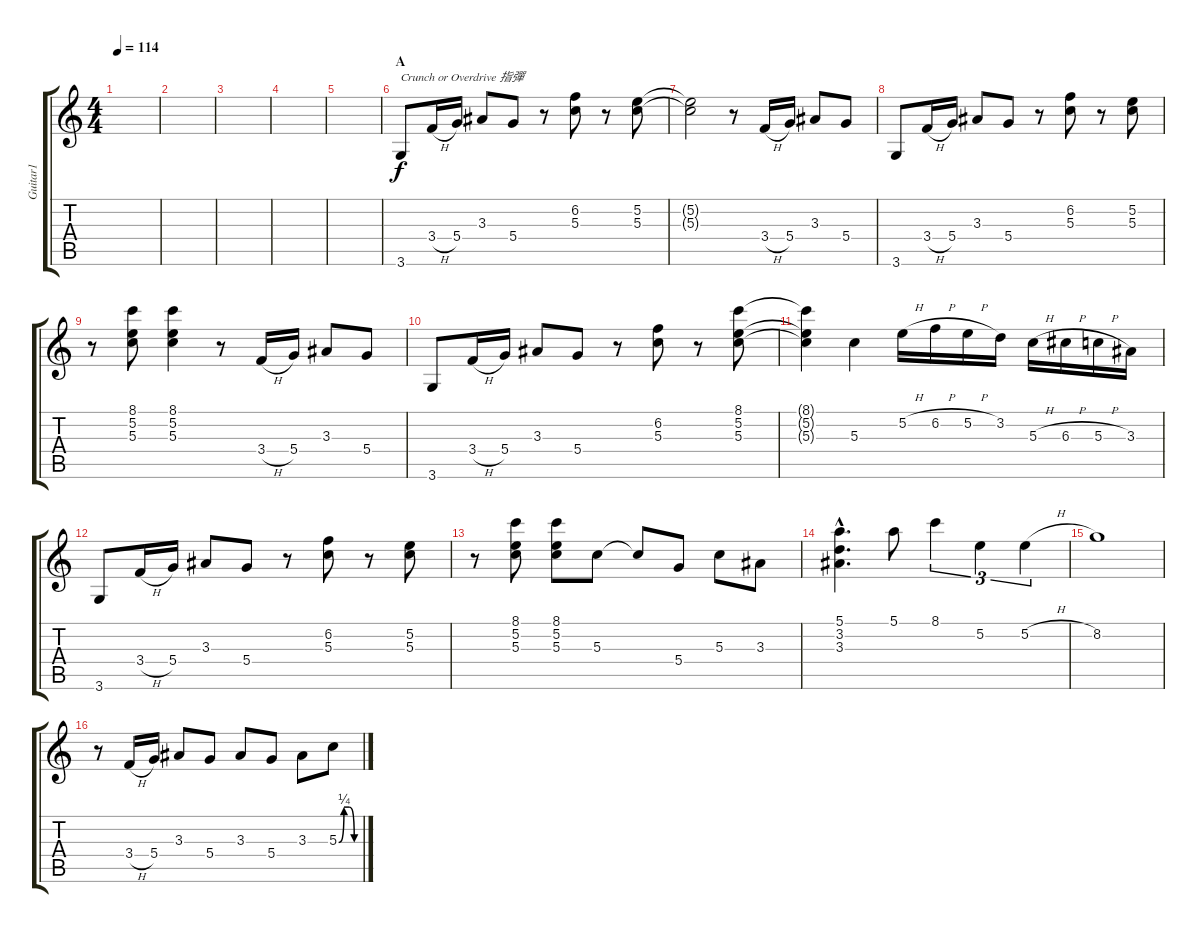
\track ("Guitar1" "Guitar1") {instrument overdrivenguitar}
\staff {score tabs}
\tuning (E4 B3 G3 D3 A2 E2) {hide}
\ts (4 4)
\tempo 114
\clef g2
\ks c
|
|
|
|
|
\section ("" "A")
3.6.8{txt "Crunch or Overdrive 指彈"} 3.4{h}.16 5.4.16 3.3.8 5.4.8 r.8 (6.2 5.3).8 r.8 (5.2 5.3).8 |
(5.2{t} 5.3{t}).2 r.8 3.4{h}.16 5.4.16 3.3.8 5.4.8 |
3.6.8 3.4{h}.16 5.4.16 3.3.8 5.4.8 r.8 (6.2 5.3).8 r.8 (5.2 5.3).8 |
r.8 (8.1 5.2 5.3).8 (8.1 5.2 5.3).4 r.8 3.4{h}.16 5.4.16 3.3.8 5.4.8 |
3.6.8 3.4{h}.16 5.4.16 3.3.8 5.4.8 r.8 (6.2 5.3).8 r.8 (8.1 5.2 5.3).8 |
(8.1{t} 5.2{t} 5.3{t}).4 5.3.4 5.2{h}.16 6.2{h}.16 5.2{h}.16 3.2.16 5.3{h}.16 6.3{h}.16 5.3{h}.16 3.3.16 |
3.6.8 3.4{h}.16 5.4.16 3.3.8 5.4.8 r.8 (6.2 5.3).8 r.8 (5.2 5.3).8 |
r.8 (8.1 5.2 5.3).8 (8.1 5.2 5.3).8 5.3.8 5.3{t}.8 5.4.8 5.3.8 3.3.8 |
(5.1{hac} 3.2{hac} 3.3{hac}).4{d} 5.1.8 8.1.4{tu (3 2)} 5.2.4{tu (3 2)} 5.2{h}.4{tu (3 2)} |
8.2.1 |
r.8 3.4{h}.16 5.4.16 3.3.8 5.4.8 3.3.8 5.4.8 3.3.8 5.3{be (custom 0 0 15 1 30 1 45 0 60 0)}.8
